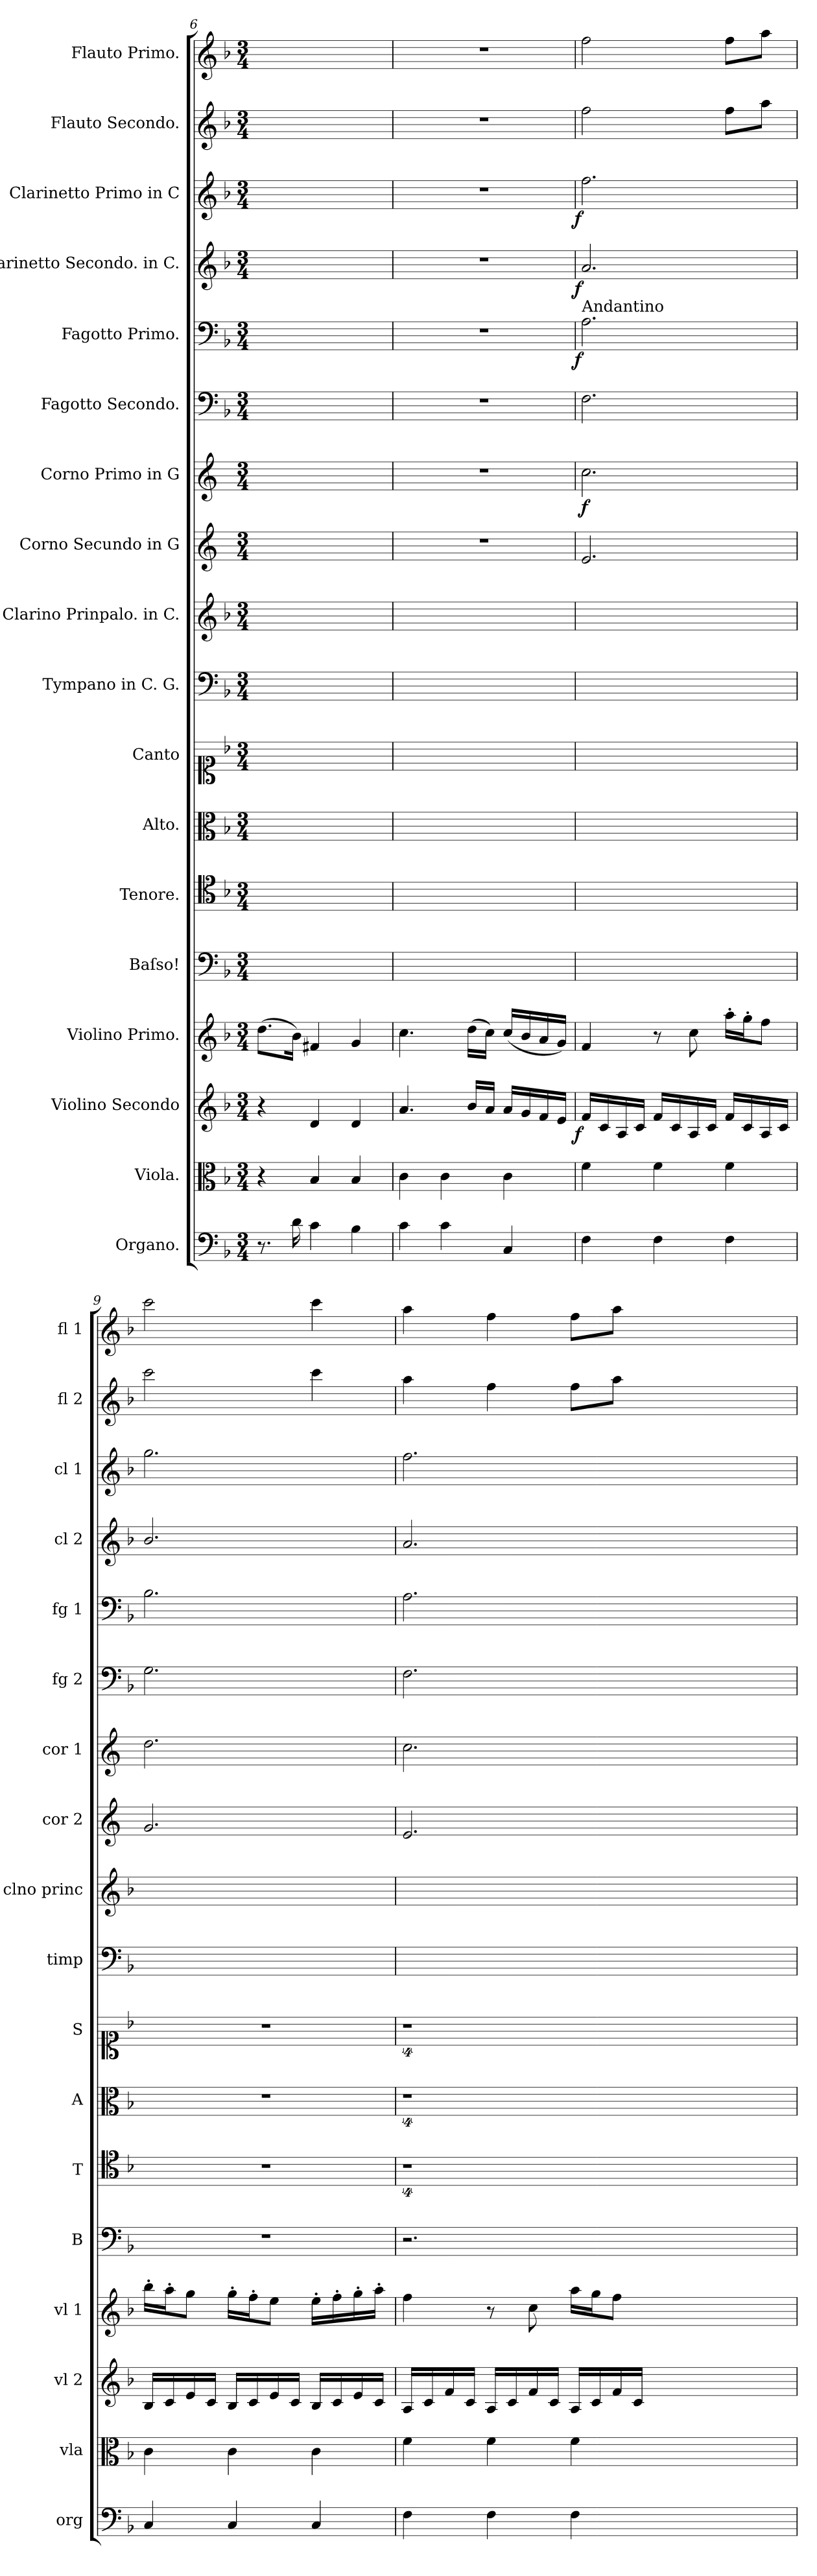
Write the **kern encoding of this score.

**kern	**kern	**kern	**dynam	**kern	**kern	**kern	**kern	**kern	**kern	**kern	**kern	**kern	**dynam	**kern	**kern	**dynam	**kern	**dynam	**kern	**dynam	**kern	**kern
*part18	*part17	*part16	*part16	*part15	*part14	*part13	*part12	*part11	*part10	*part9	*part8	*part7	*part7	*part6	*part5	*part5	*part4	*part4	*part3	*part3	*part2	*part1
*staff18	*staff17	*staff16	*staff16	*staff15	*staff14	*staff13	*staff12	*staff11	*staff10	*staff9	*staff8	*staff7	*staff7	*staff6	*staff5	*staff5	*staff4	*staff4	*staff3	*staff3	*staff2	*staff1
*I"Organo.	*I"Viola.	*I"Violino Secondo	*	*I"Violino Primo.	*I"Baſso!	*I"Tenore.	*I"Alto.	*I"Canto	*I"Tympano in C. G.	*I"Clarino Prinpalo. in C.	*I"Corno Secundo in G	*I"Corno Primo in G	*	*I"Fagotto Secondo.	*I"Fagotto Primo.	*	*I"Clarinetto Secondo. in C.	*	*I"Clarinetto Primo in C	*	*I"Flauto Secondo.	*I"Flauto Primo.
*I'org	*I'vla	*I'vl 2	*	*I'vl 1	*I'B	*I'T	*I'A	*I'S	*I'timp	*I'clno princ	*I'cor 2	*I'cor 1	*	*I'fg 2	*I'fg 1	*	*I'cl 2	*	*I'cl 1	*	*I'fl 2	*I'fl 1
*clefF4	*clefC3	*clefG2	*	*clefG2	*clefF4	*clefC4	*clefC3	*clefC1	*clefF4	*clefG2	*clefG2	*clefG2	*	*clefF4	*clefF4	*	*clefG2	*	*clefG2	*	*clefG2	*clefG2
*	*	*	*	*	*	*	*	*	*	*	*ITrd4c7	*ITrd4c7	*	*	*	*	*	*	*	*	*	*
*k[b-]	*k[b-]	*k[b-]	*	*k[b-]	*k[b-]	*k[b-]	*k[b-]	*k[b-]	*k[b-]	*k[b-]	*k[b-]	*k[b-]	*	*k[b-]	*k[b-]	*	*k[b-]	*	*k[b-]	*	*k[b-]	*k[b-]
*F:	*F:	*F:	*	*F:	*F:	*F:	*F:	*F:	*F:	*F:	*F:	*F:	*	*F:	*F:	*	*F:	*	*F:	*	*F:	*F:
*M3/4	*M3/4	*M3/4	*	*M3/4	*M3/4	*M3/4	*M3/4	*M3/4	*M3/4	*M3/4	*M3/4	*M3/4	*	*M3/4	*M3/4	*	*M3/4	*	*M3/4	*	*M3/4	*M3/4
=6	=6	=6	=6	=6	=6	=6	=6	=6	=6	=6	=6	=6	=6	=6	=6	=6	=6	=6	=6	=6	=6	=6
8.r	4r	4r	.	(8.dd\L	2.ryy	2.ryy	2.ryy	2.ryy	2.ryy	2.ryy	2.ryy	2.ryy	.	2.ryy	2.ryy	.	2.ryy	.	2.ryy	.	2.ryy	2.ryy
16d\	.	.	.	16b-\Jk)	.	.	.	.	.	.	.	.	.	.	.	.	.	.	.	.	.	.
4c\	4B-/	4d/	.	4f#X/	.	.	.	.	.	.	.	.	.	.	.	.	.	.	.	.	.	.
4B-\	4B-/	4d/	.	4g/	.	.	.	.	.	.	.	.	.	.	.	.	.	.	.	.	.	.
=7	=7	=7	=7	=7	=7	=7	=7	=7	=7	=7	=7	=7	=7	=7	=7	=7	=7	=7	=7	=7	=7	=7
4c\	4c\	4.a/	.	4.cc\	2.ryy	2.ryy	2.ryy	2.ryy	2.ryy	2.ryy	2.r	2.r	.	2.r	2.r	.	2.r	.	2.r	.	2.r	2.r
4c\	4c\	.	.	.	.	.	.	.	.	.	.	.	.	.	.	.	.	.	.	.	.	.
.	.	16b-/LL	.	(16dd\LL	.	.	.	.	.	.	.	.	.	.	.	.	.	.	.	.	.	.
.	.	16a/JJ	.	16cc\JJ)	.	.	.	.	.	.	.	.	.	.	.	.	.	.	.	.	.	.
4C/	4c\	16a/LL	.	(16cc/LL	.	.	.	.	.	.	.	.	.	.	.	.	.	.	.	.	.	.
.	.	16g/	.	16b-/	.	.	.	.	.	.	.	.	.	.	.	.	.	.	.	.	.	.
.	.	16f/	.	16a/	.	.	.	.	.	.	.	.	.	.	.	.	.	.	.	.	.	.
.	.	16e/JJ	.	16g/JJ)	.	.	.	.	.	.	.	.	.	.	.	.	.	.	.	.	.	.
=8	=8	=8	=8	=8	=8	=8	=8	=8	=8	=8	=8	=8	=8	=8	=8	=8	=8	=8	=8	=8	=8	=8
!	!	!	!	!	!	!	!	!	!	!	!	!	!	!	!LO:TX:a:t=Andantino	!	!	!	!	!	!	!
!	!	!	!LO:DY:b:rj	!	!	!	!	!	!	!	!	!	!	!	!	!LO:DY:rj	!	!LO:DY:rj	!	!LO:DY:b:rj	!	!
4F\	4f\	16f/LL	f.	4f/	2.ryy	2.ryy	2.ryy	2.ryy	2.ryy	2.ryy	2.A/	2.f\	f	2.F\	2.A\	f	2.a/	f	2.ff\	f.	2ff\	2ff\
.	.	16c/	.	.	.	.	.	.	.	.	.	.	.	.	.	.	.	.	.	.	.	.
.	.	16A/	.	.	.	.	.	.	.	.	.	.	.	.	.	.	.	.	.	.	.	.
.	.	16c/JJ	.	.	.	.	.	.	.	.	.	.	.	.	.	.	.	.	.	.	.	.
4F\	4f\	16f/LL	.	8r	.	.	.	.	.	.	.	.	.	.	.	.	.	.	.	.	.	.
.	.	16c/	.	.	.	.	.	.	.	.	.	.	.	.	.	.	.	.	.	.	.	.
.	.	16A/	.	8cc\	.	.	.	.	.	.	.	.	.	.	.	.	.	.	.	.	.	.
.	.	16c/JJ	.	.	.	.	.	.	.	.	.	.	.	.	.	.	.	.	.	.	.	.
4F\	4f\	16f/LL	.	16aa'\LL	.	.	.	.	.	.	.	.	.	.	.	.	.	.	.	.	8ff\L	8ff\L
.	.	16c/	.	16gg'\J	.	.	.	.	.	.	.	.	.	.	.	.	.	.	.	.	.	.
.	.	16A/	.	8ff\J	.	.	.	.	.	.	.	.	.	.	.	.	.	.	.	.	8aa\J	8aa\J
.	.	16c/JJ	.	.	.	.	.	.	.	.	.	.	.	.	.	.	.	.	.	.	.	.
=9	=9	=9	=9	=9	=9	=9	=9	=9	=9	=9	=9	=9	=9	=9	=9	=9	=9	=9	=9	=9	=9	=9
4C/	4c\	16B-/LL	.	16bb-'\LL	2.r	2.r	2.r	2.r	2.ryy	2.ryy	2.c/	2.g\	.	2.G\	2.B-\	.	2.b-/	.	2.gg\	.	2ccc\	2ccc\
.	.	16c/	.	16aa'\J	.	.	.	.	.	.	.	.	.	.	.	.	.	.	.	.	.	.
.	.	16e/	.	8gg\J	.	.	.	.	.	.	.	.	.	.	.	.	.	.	.	.	.	.
.	.	16c/JJ	.	.	.	.	.	.	.	.	.	.	.	.	.	.	.	.	.	.	.	.
4C/	4c\	16B-/LL	.	16gg'\LL	.	.	.	.	.	.	.	.	.	.	.	.	.	.	.	.	.	.
.	.	16c/	.	16ff'\J	.	.	.	.	.	.	.	.	.	.	.	.	.	.	.	.	.	.
.	.	16e/	.	8ee\J	.	.	.	.	.	.	.	.	.	.	.	.	.	.	.	.	.	.
.	.	16c/JJ	.	.	.	.	.	.	.	.	.	.	.	.	.	.	.	.	.	.	.	.
4C/	4c\	16B-/LL	.	16ee'\LL	.	.	.	.	.	.	.	.	.	.	.	.	.	.	.	.	4ccc\	4ccc\
.	.	16c/	.	16ff'\	.	.	.	.	.	.	.	.	.	.	.	.	.	.	.	.	.	.
.	.	16e/	.	16gg'\	.	.	.	.	.	.	.	.	.	.	.	.	.	.	.	.	.	.
.	.	16c/JJ	.	16aa'\JJ	.	.	.	.	.	.	.	.	.	.	.	.	.	.	.	.	.	.
=10	=10	=10	=10	=10	=10	=10	=10	=10	=10	=10	=10	=10	=10	=10	=10	=10	=10	=10	=10	=10	=10	=10
4F\	4f\	16A/LL	.	4ff\	2.r	4%9r	4%9r	4%9r	2.ryy	2.ryy	2.A/	2.f\	.	2.F\	2.A\	.	2.a/	.	2.ff\	.	4aa\	4aa\
.	.	16c/	.	.	.	.	.	.	.	.	.	.	.	.	.	.	.	.	.	.	.	.
.	.	16f/	.	.	.	.	.	.	.	.	.	.	.	.	.	.	.	.	.	.	.	.
.	.	16c/JJ	.	.	.	.	.	.	.	.	.	.	.	.	.	.	.	.	.	.	.	.
4F\	4f\	16A/LL	.	8r	.	.	.	.	.	.	.	.	.	.	.	.	.	.	.	.	4ff\	4ff\
.	.	16c/	.	.	.	.	.	.	.	.	.	.	.	.	.	.	.	.	.	.	.	.
.	.	16f/	.	8cc\	.	.	.	.	.	.	.	.	.	.	.	.	.	.	.	.	.	.
.	.	16c/JJ	.	.	.	.	.	.	.	.	.	.	.	.	.	.	.	.	.	.	.	.
4F\	4f\	16A/LL	.	16aa\LL	.	.	.	.	.	.	.	.	.	.	.	.	.	.	.	.	8ff\L	8ff\L
.	.	16c/	.	16gg\J	.	.	.	.	.	.	.	.	.	.	.	.	.	.	.	.	.	.
.	.	16f/	.	8ff\J	.	.	.	.	.	.	.	.	.	.	.	.	.	.	.	.	8aa\J	8aa\J
.	.	16c/JJ	.	.	.	.	.	.	.	.	.	.	.	.	.	.	.	.	.	.	.	.
1.ryy	1.ryy	1.ryy	.	1.ryy	1.ryy	.	.	.	1.ryy	1.ryy	1.ryy	1.ryy	.	1.ryy	1.ryy	.	1.ryy	.	1.ryy	.	1.ryy	1.ryy
=	=	=	=	=	=	=	=	=	=	=	=	=	=	=	=	=	=	=	=	=	=	=
*-	*-	*-	*-	*-	*-	*-	*-	*-	*-	*-	*-	*-	*-	*-	*-	*-	*-	*-	*-	*-	*-	*-
